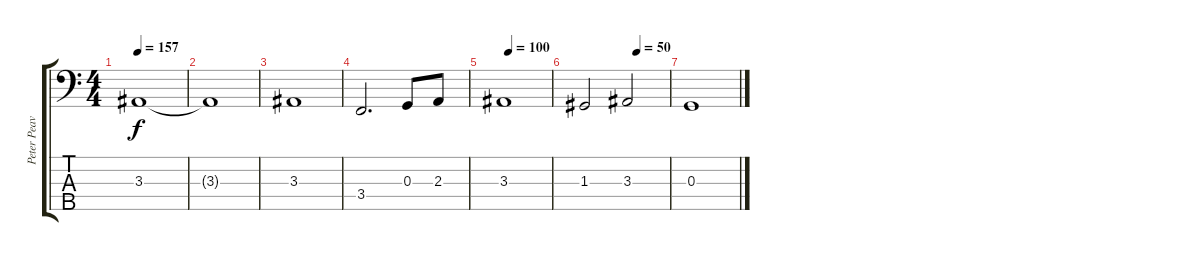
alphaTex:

\track ("Peter Peavy Wagner" "Peter Peav") {instrument electricbasspick}
\staff {score tabs}
\tuning (F2 C2 G1 D1 A0) {hide}
\ts (4 4)
\tempo 157
\clef f4
\ks c
3.3.1{dy f} |
3.3{t}.1 |
3.3.1 |
3.4.2{d} 0.3.8 2.3.8 |
\tempo (100 0.125)
3.3.1 |
\tempo (50 0.625)
1.3.2 3.3.2 |
0.3.1
